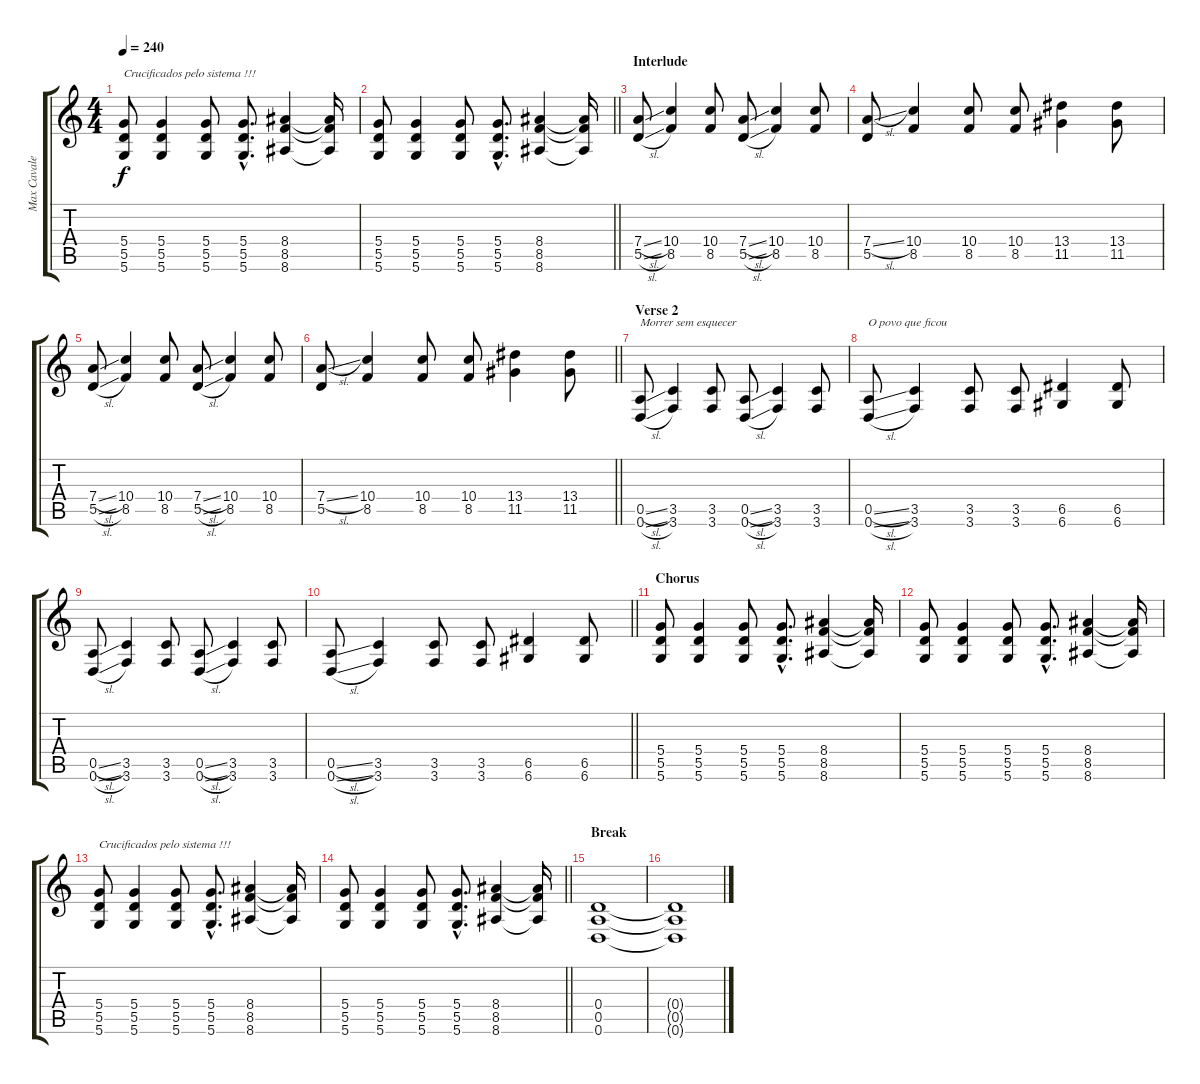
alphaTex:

\track ("Max Cavalera" "Max Cavale") {instrument distortionguitar}
\staff {score tabs}
\tuning (E4 B3 G3 D3 A2 D2) {hide}
\ts (4 4)
\tempo 240
\clef g2
\ks c
(5.4 5.5 5.6).8{txt "Crucificados pelo sistema !!!" dy f} (5.4 5.5 5.6).4 (5.4 5.5 5.6).8 (5.4{hac} 5.5{hac} 5.6{hac}).8{d} (8.4 8.5 8.6).4 (8.4{t} 8.5{t} 8.6{t}).16 |
\barLineRight lightlight
(5.4 5.5 5.6).8 (5.4 5.5 5.6).4 (5.4 5.5 5.6).8 (5.4{hac} 5.5{hac} 5.6{hac}).8{d} (8.4 8.5 8.6).4 (8.4{t} 8.5{t} 8.6{t}).16 |
\section ("" "Interlude")
(7.4{sl} 5.5{sl}).8 (10.4 8.5).4 (10.4 8.5).8 (7.4{sl} 5.5{sl}).8 (10.4 8.5).4 (10.4 8.5).8 |
(7.4{sl} 5.5).8 (10.4 8.5).4 (10.4 8.5).8 (10.4 8.5).8 (13.4 11.5).4 (13.4 11.5).8 |
(7.4{sl} 5.5{sl}).8 (10.4 8.5).4 (10.4 8.5).8 (7.4{sl} 5.5{sl}).8 (10.4 8.5).4 (10.4 8.5).8 |
\barLineRight lightlight
(7.4{sl} 5.5).8 (10.4 8.5).4 (10.4 8.5).8 (10.4 8.5).8 (13.4 11.5).4 (13.4 11.5).8 |
\section ("" "Verse 2")
(0.5{sl} 0.6{sl}).8{txt "Morrer sem esquecer"} (3.5 3.6).4 (3.5 3.6).8 (0.5{sl} 0.6{sl}).8 (3.5 3.6).4 (3.5 3.6).8 |
(0.5{sl} 0.6{sl}).8{txt "O povo que ficou"} (3.5 3.6).4 (3.5 3.6).8 (3.5 3.6).8 (6.5 6.6).4 (6.5 6.6).8 |
(0.5{sl} 0.6{sl}).8 (3.5 3.6).4 (3.5 3.6).8 (0.5{sl} 0.6{sl}).8 (3.5 3.6).4 (3.5 3.6).8 |
\barLineRight lightlight
(0.5{sl} 0.6{sl}).8 (3.5 3.6).4 (3.5 3.6).8 (3.5 3.6).8 (6.5 6.6).4 (6.5 6.6).8 |
\section ("" "Chorus")
(5.4 5.5 5.6).8 (5.4 5.5 5.6).4 (5.4 5.5 5.6).8 (5.4{hac} 5.5{hac} 5.6{hac}).8{d} (8.4 8.5 8.6).4 (8.4{t} 8.5{t} 8.6{t}).16 |
(5.4 5.5 5.6).8 (5.4 5.5 5.6).4 (5.4 5.5 5.6).8 (5.4{hac} 5.5{hac} 5.6{hac}).8{d} (8.4 8.5 8.6).4 (8.4{t} 8.5{t} 8.6{t}).16 |
(5.4 5.5 5.6).8{txt "Crucificados pelo sistema !!!"} (5.4 5.5 5.6).4 (5.4 5.5 5.6).8 (5.4{hac} 5.5{hac} 5.6{hac}).8{d} (8.4 8.5 8.6).4 (8.4{t} 8.5{t} 8.6{t}).16 |
\barLineRight lightlight
(5.4 5.5 5.6).8 (5.4 5.5 5.6).4 (5.4 5.5 5.6).8 (5.4{hac} 5.5{hac} 5.6{hac}).8{d} (8.4 8.5 8.6).4 (8.4{t} 8.5{t} 8.6{t}).16 |
\section ("" "Break")
(0.4 0.5 0.6).1 |
(0.4{t} 0.5{t} 0.6{t}).1
